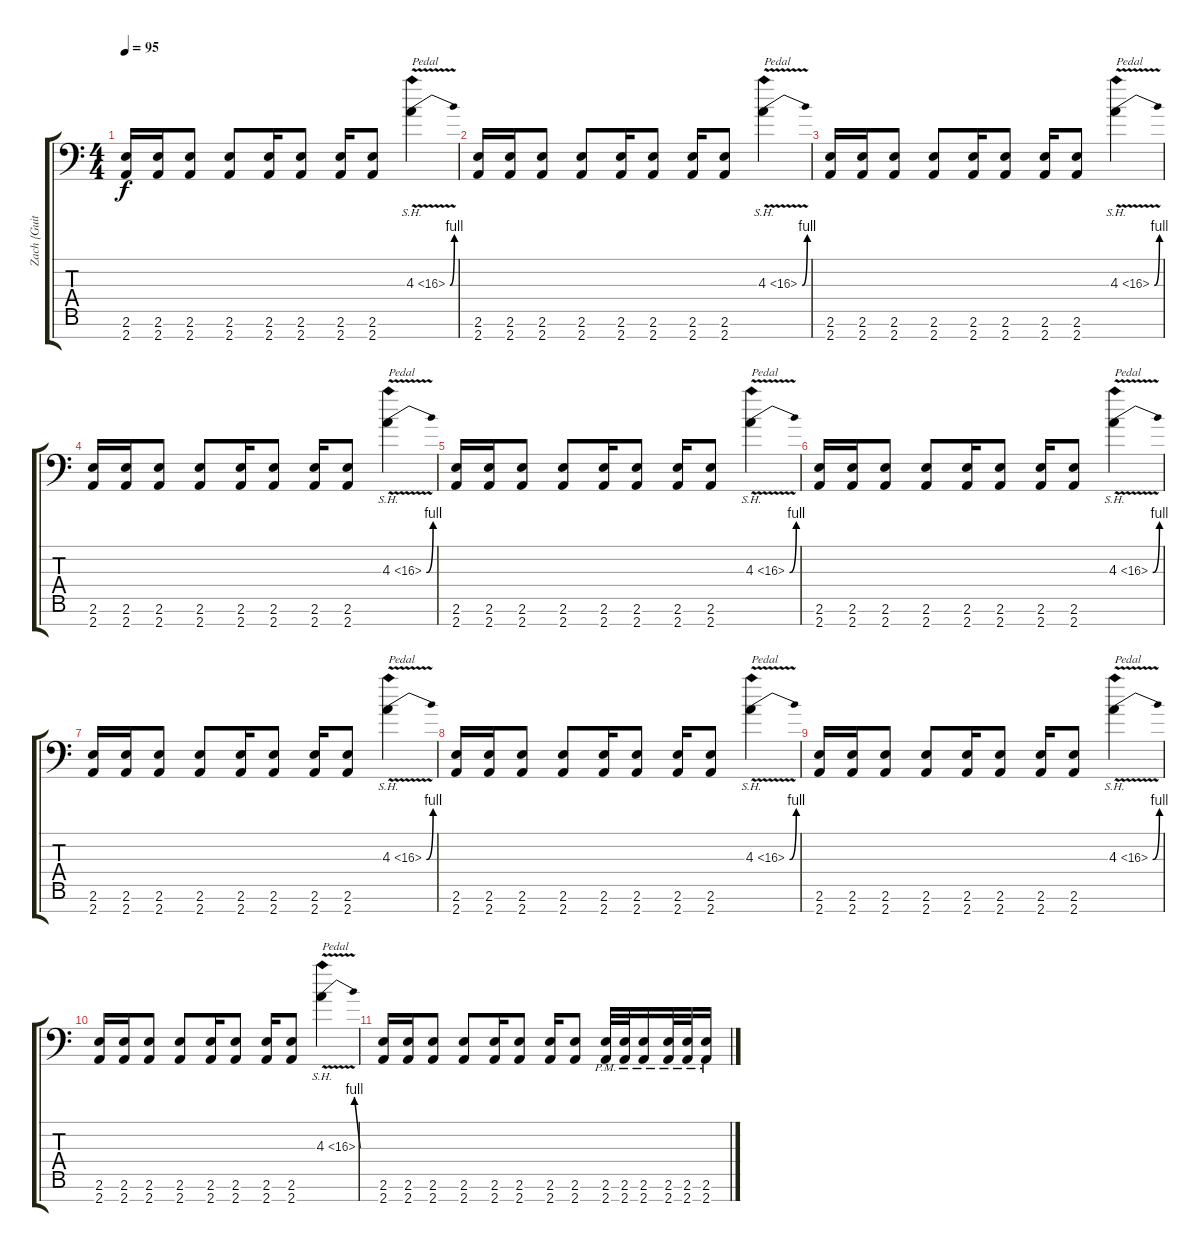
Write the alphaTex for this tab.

\track ("Zach {Guitar}" "Zach {Guit") {instrument distortionguitar}
\staff {score tabs}
\tuning (D4 A3 F3 C3 G2 D2 G1) {hide}
\ts (4 4)
\tempo 95
\clef f4
\ks c
(2.6 2.7).16{dy f instrument distortionguitar} (2.6 2.7).16 (2.6 2.7).8 (2.6 2.7).8 (2.6 2.7).16 (2.6 2.7).8 (2.6 2.7).16 (2.6 2.7).8 4.3{be (bend 0 0 60 4) sh 12 v}.4{txt "Pedal"} |
(2.6 2.7).16{instrument distortionguitar} (2.6 2.7).16 (2.6 2.7).8 (2.6 2.7).8 (2.6 2.7).16 (2.6 2.7).8 (2.6 2.7).16 (2.6 2.7).8 4.3{be (bend 0 0 60 4) sh 12 v}.4{txt "Pedal"} |
(2.6 2.7).16{instrument distortionguitar} (2.6 2.7).16 (2.6 2.7).8 (2.6 2.7).8 (2.6 2.7).16 (2.6 2.7).8 (2.6 2.7).16 (2.6 2.7).8 4.3{be (bend 0 0 60 4) sh 12 v}.4{txt "Pedal"} |
(2.6 2.7).16{instrument distortionguitar} (2.6 2.7).16 (2.6 2.7).8 (2.6 2.7).8 (2.6 2.7).16 (2.6 2.7).8 (2.6 2.7).16 (2.6 2.7).8 4.3{be (bend 0 0 60 4) sh 12 v}.4{txt "Pedal"} |
(2.6 2.7).16{instrument distortionguitar} (2.6 2.7).16 (2.6 2.7).8 (2.6 2.7).8 (2.6 2.7).16 (2.6 2.7).8 (2.6 2.7).16 (2.6 2.7).8 4.3{be (bend 0 0 60 4) sh 12 v}.4{txt "Pedal"} |
(2.6 2.7).16{instrument distortionguitar} (2.6 2.7).16 (2.6 2.7).8 (2.6 2.7).8 (2.6 2.7).16 (2.6 2.7).8 (2.6 2.7).16 (2.6 2.7).8 4.3{be (bend 0 0 60 4) sh 12 v}.4{txt "Pedal"} |
(2.6 2.7).16{instrument distortionguitar} (2.6 2.7).16 (2.6 2.7).8 (2.6 2.7).8 (2.6 2.7).16 (2.6 2.7).8 (2.6 2.7).16 (2.6 2.7).8 4.3{be (bend 0 0 60 4) sh 12 v}.4{txt "Pedal"} |
(2.6 2.7).16{instrument distortionguitar} (2.6 2.7).16 (2.6 2.7).8 (2.6 2.7).8 (2.6 2.7).16 (2.6 2.7).8 (2.6 2.7).16 (2.6 2.7).8 4.3{be (bend 0 0 60 4) sh 12 v}.4{txt "Pedal"} |
(2.6 2.7).16{instrument distortionguitar} (2.6 2.7).16 (2.6 2.7).8 (2.6 2.7).8 (2.6 2.7).16 (2.6 2.7).8 (2.6 2.7).16 (2.6 2.7).8 4.3{be (bend 0 0 60 4) sh 12 v}.4{txt "Pedal"} |
(2.6 2.7).16{instrument distortionguitar} (2.6 2.7).16 (2.6 2.7).8 (2.6 2.7).8 (2.6 2.7).16 (2.6 2.7).8 (2.6 2.7).16 (2.6 2.7).8 4.3{be (bend 0 0 60 4) sh 12 v}.4{txt "Pedal"} |
(2.6 2.7).16{instrument distortionguitar} (2.6 2.7).16 (2.6 2.7).8 (2.6 2.7).8 (2.6 2.7).16 (2.6 2.7).8 (2.6 2.7).16 (2.6 2.7).8 (2.6{pm} 2.7{pm}).32 (2.6{pm} 2.7{pm}).32 (2.6{pm} 2.7{pm}).16 (2.6{pm} 2.7{pm}).32 (2.6{pm} 2.7{pm}).32 (2.6{pm} 2.7{pm}).16
